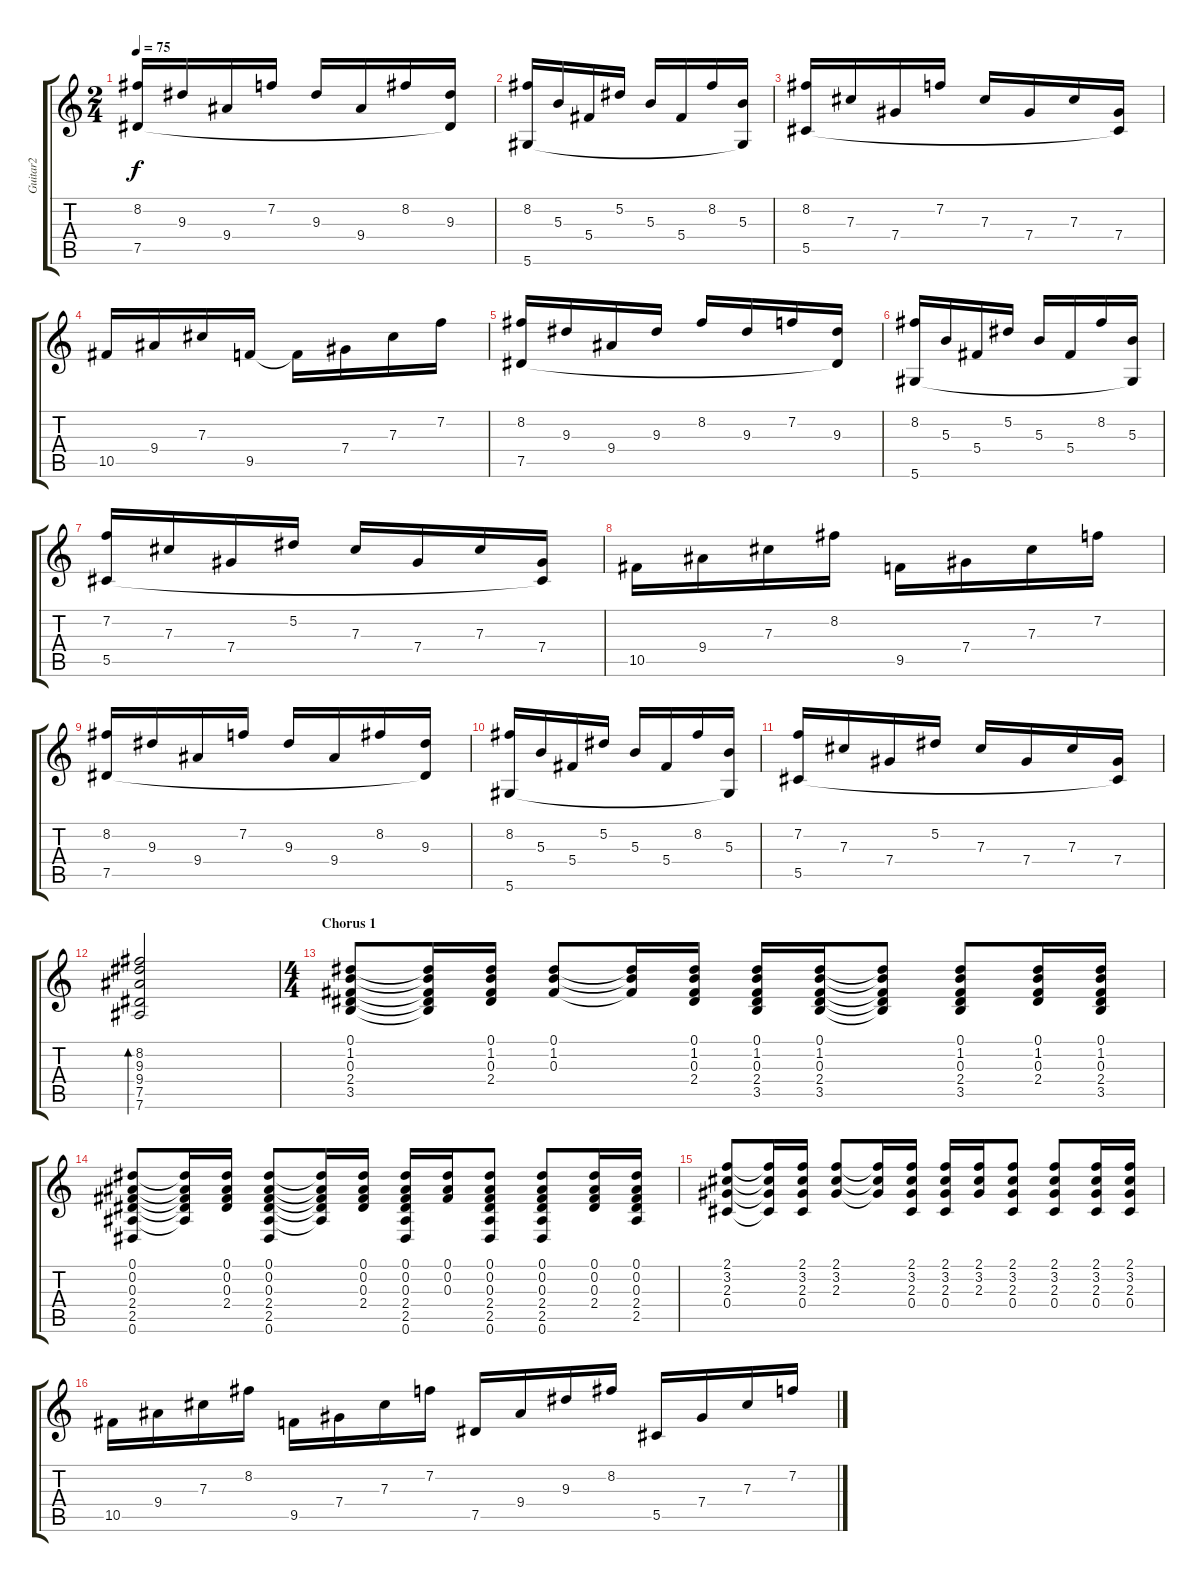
\track ("Guitar2" "Guitar2") {instrument acousticguitarsteel}
\staff {score tabs}
\tuning (Eb4 Bb3 Gb3 Db3 Ab2 Eb2) {hide}
\ts (2 4)
\tempo 75
\clef g2
\ks c
(8.2 7.5).16{dy f} 9.3.16 9.4.16 7.2.16 9.3.16 9.4.16 8.2.16 (9.3 7.5{t}).16 |
(8.2 5.6).16 5.3.16 5.4.16 5.2.16 5.3.16 5.4.16 8.2.16 (5.3 5.6{t}).16 |
(8.2 5.5).16 7.3.16 7.4.16 7.2.16 7.3.16 7.4.16 7.3.16 (7.4 5.5{t}).16 |
10.5.16 9.4.16 7.3.16 9.5.16 9.5{t}.16 7.4.16 7.3.16 7.2.16 |
(8.2 7.5).16 9.3.16 9.4.16 9.3.16 8.2.16 9.3.16 7.2.16 (9.3 7.5{t}).16 |
(8.2 5.6).16 5.3.16 5.4.16 5.2.16 5.3.16 5.4.16 8.2.16 (5.3 5.6{t}).16 |
(7.2 5.5).16 7.3.16 7.4.16 5.2.16 7.3.16 7.4.16 7.3.16 (7.4 5.5{t}).16 |
10.5.16 9.4.16 7.3.16 8.2.16 9.5.16 7.4.16 7.3.16 7.2.16 |
(8.2 7.5).16 9.3.16 9.4.16 7.2.16 9.3.16 9.4.16 8.2.16 (9.3 7.5{t}).16 |
(8.2 5.6).16 5.3.16 5.4.16 5.2.16 5.3.16 5.4.16 8.2.16 (5.3 5.6{t}).16 |
(7.2 5.5).16 7.3.16 7.4.16 5.2.16 7.3.16 7.4.16 7.3.16 (7.4 5.5{t}).16 |
(8.2 9.3 9.4 7.5 7.6).2{bd 60} |
\ts (4 4)
\section ("" "Chorus 1")
(0.1 1.2 0.3 2.4 3.5).8 (0.1{t} 1.2{t} 0.3{t} 2.4{t} 3.5{t}).16 (0.1 1.2 0.3 2.4).16 (0.1 1.2 0.3).8 (0.1{t} 1.2{t} 0.3{t}).16 (0.1 1.2 0.3 2.4).16 (0.1 1.2 0.3 2.4 3.5).16 (0.1 1.2 0.3 2.4 3.5).16 (0.1{t} 1.2{t} 0.3{t} 2.4{t} 3.5{t}).8 (0.1 1.2 0.3 2.4 3.5).8 (0.1 1.2 0.3 2.4).16 (0.1 1.2 0.3 2.4 3.5).16 |
(0.1 0.2 0.3 2.4 2.5 0.6).8 (0.1{t} 0.2{t} 0.3{t} 2.4{t} 2.5{t}).16 (0.1 0.2 0.3 2.4).16 (0.1 0.2 0.3 2.4 2.5 0.6).8 (0.1{t} 0.2{t} 0.3{t} 2.4{t} 2.5{t}).16 (0.1 0.2 0.3 2.4).16 (0.1 0.2 0.3 2.4 2.5 0.6).16 (0.1 0.2 0.3).16 (0.1 0.2 0.3 2.4 2.5 0.6).8 (0.1 0.2 0.3 2.4 2.5 0.6).8 (0.1 0.2 0.3 2.4).16 (0.1 0.2 0.3 2.4 2.5).16 |
(2.1 3.2 2.3 0.4).8 (2.1{t} 3.2{t} 2.3{t} 0.4{t}).16 (2.1 3.2 2.3 0.4).16 (2.1 3.2 2.3).8 (2.1{t} 3.2{t} 2.3{t}).16 (2.1 3.2 2.3 0.4).16 (2.1 3.2 2.3 0.4).16 (2.1 3.2 2.3).16 (2.1 3.2 2.3 0.4).8 (2.1 3.2 2.3 0.4).8 (2.1 3.2 2.3 0.4).16 (2.1 3.2 2.3 0.4).16 |
10.5.16 9.4.16 7.3.16 8.2.16 9.5.16 7.4.16 7.3.16 7.2.16 7.5.16 9.4.16 9.3.16 8.2.16 5.5.16 7.4.16 7.3.16 7.2.16
